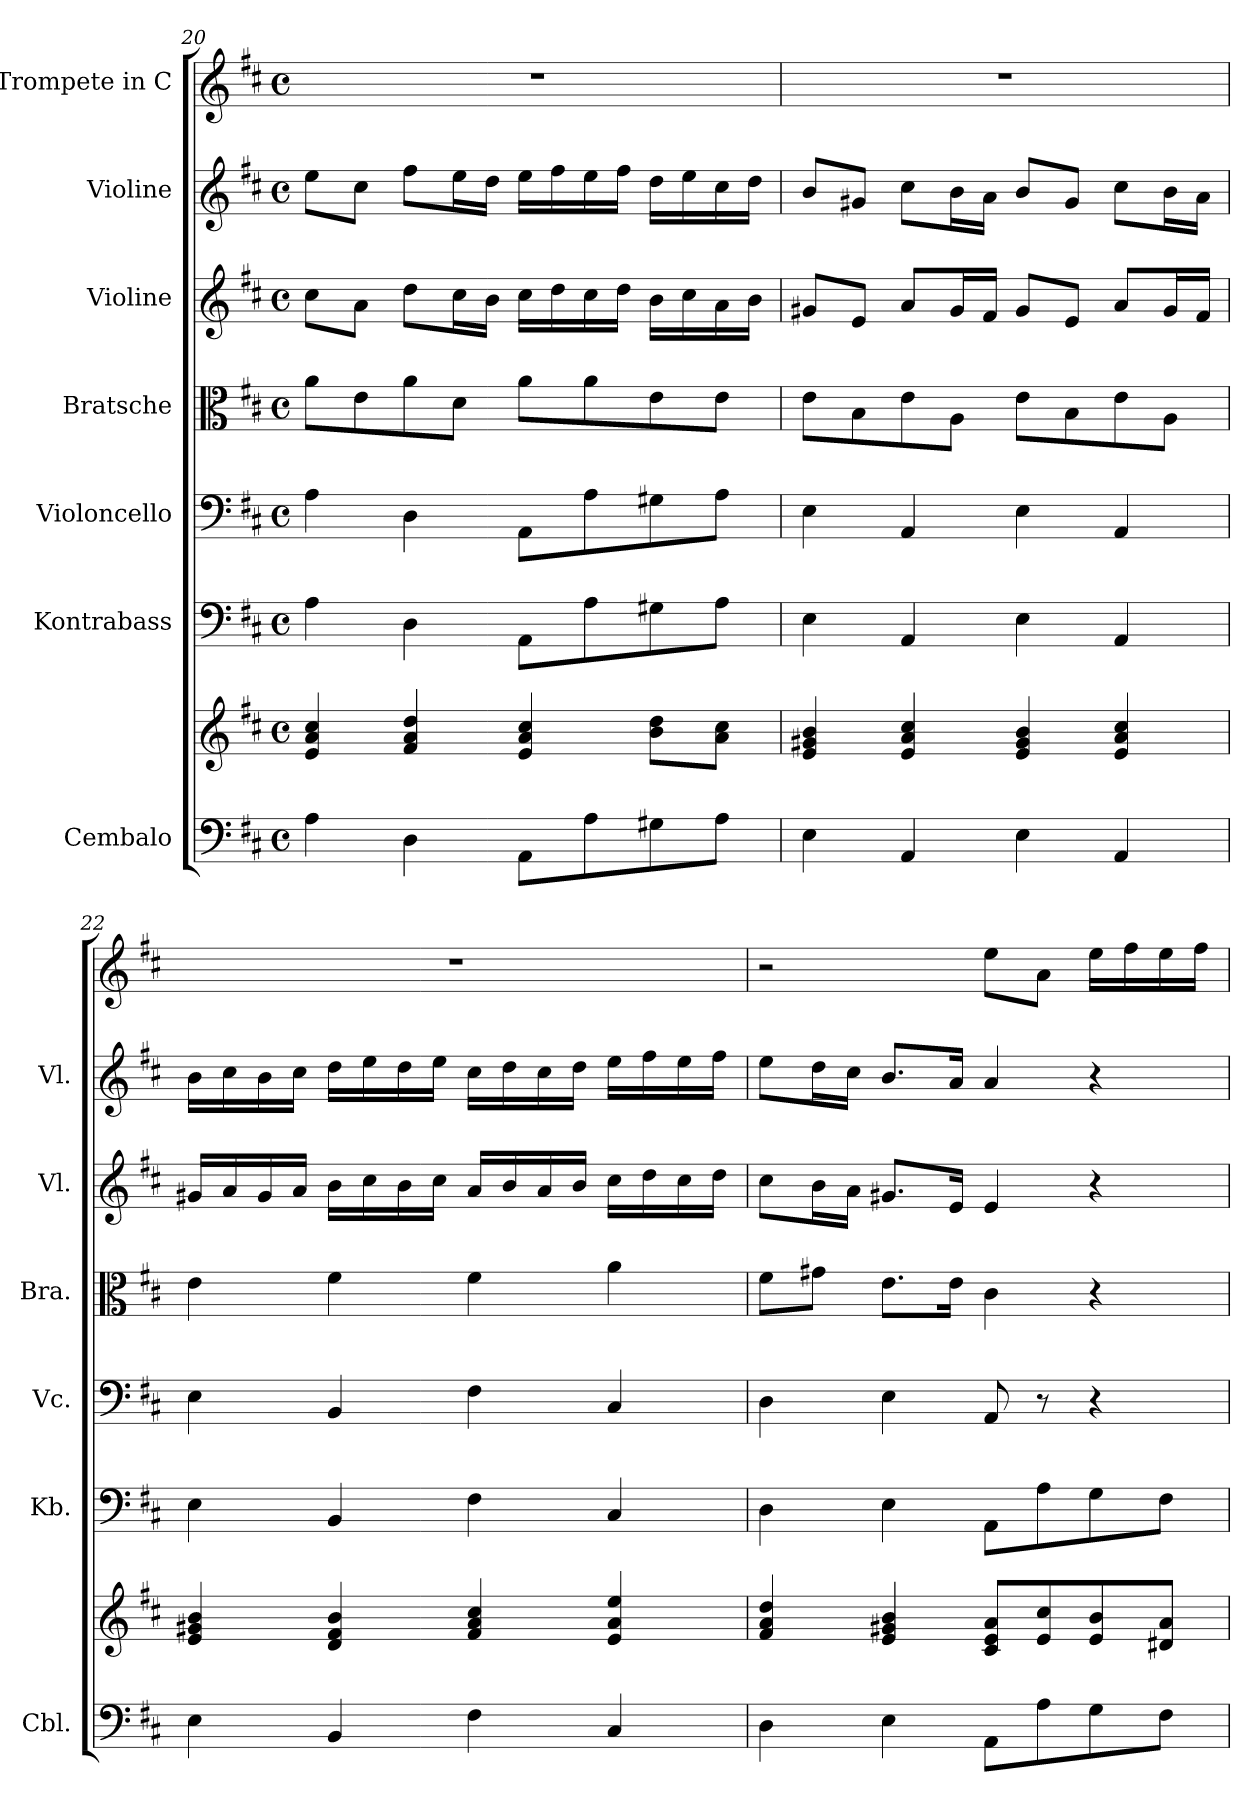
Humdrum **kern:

**kern	**kern	**kern	**kern	**kern	**kern	**kern	**kern
*part7	*part7	*part6	*part5	*part4	*part3	*part2	*part1
*staff8	*staff7	*staff6	*staff5	*staff4	*staff3	*staff2	*staff1
*I"Cembalo	*	*I"Kontrabass	*I"Violoncello	*I"Bratsche	*I"Violine	*I"Violine	*I"Trompete in C
*I'Cbl.	*	*I'Kb.	*I'Vc.	*I'Bra.	*I'Vl.	*I'Vl.	*
!!LO:LB:g=z
*clefF4	*clefG2	*clefF4	*clefF4	*clefC3	*clefG2	*clefG2	*clefG2
*	*	*ITrd7c12	*	*	*	*	*
*k[f#c#]	*k[f#c#]	*k[f#c#]	*k[f#c#]	*k[f#c#]	*k[f#c#]	*k[f#c#]	*k[f#c#]
*M4/4	*M4/4	*M4/4	*M4/4	*M4/4	*M4/4	*M4/4	*M4/4
*met(c)	*met(c)	*met(c)	*met(c)	*met(c)	*met(c)	*met(c)	*met(c)
=20	=20	=20	=20	=20	=20	=20	=20
4A\	4e/ 4a/ 4cc#/	4AA\	4A\	8a\L	8cc#\L	8ee\L	1r
.	.	.	.	8e\	8a\J	8cc#\J	.
4D\	4f#/ 4a/ 4dd/	4DD\	4D\	8a\	8dd\L	8ff#\L	.
.	.	.	.	8d\J	16cc#\L	16ee\L	.
.	.	.	.	.	16b\JJ	16dd\JJ	.
8AA\L	4e/ 4a/ 4cc#/	8AAA\L	8AA\L	8a\L	16cc#\LL	16ee\LL	.
.	.	.	.	.	16dd\	16ff#\	.
8A\	.	8AA\	8A\	8a\	16cc#\	16ee\	.
.	.	.	.	.	16dd\JJ	16ff#\JJ	.
8G#X\	8b\ 8dd\L	8GG#X\	8G#X\	8e\	16b\LL	16dd\LL	.
.	.	.	.	.	16cc#\	16ee\	.
8A\J	8a\ 8cc#\J	8AA\J	8A\J	8e\J	16a\	16cc#\	.
.	.	.	.	.	16b\JJ	16dd\JJ	.
=21	=21	=21	=21	=21	=21	=21	=21
4E\	4e/ 4g#X/ 4b/	4EE\	4E\	8e\L	8g#X/L	8b/L	1r
.	.	.	.	8B\	8e/J	8g#X/J	.
4AA/	4e/ 4a/ 4cc#/	4AAA/	4AA/	8e\	8a/L	8cc#\L	.
.	.	.	.	8A\J	16g#/L	16b\L	.
.	.	.	.	.	16f#/JJ	16a\JJ	.
4E\	4e/ 4g#/ 4b/	4EE\	4E\	8e\L	8g#/L	8b/L	.
.	.	.	.	8B\	8e/J	8g#/J	.
4AA/	4e/ 4a/ 4cc#/	4AAA/	4AA/	8e\	8a/L	8cc#\L	.
.	.	.	.	8A\J	16g#/L	16b\L	.
.	.	.	.	.	16f#/JJ	16a\JJ	.
=22	=22	=22	=22	=22	=22	=22	=22
4E\	4e/ 4g#X/ 4b/	4EE\	4E\	4e\	16g#X/LL	16b\LL	1r
.	.	.	.	.	16a/	16cc#\	.
.	.	.	.	.	16g#/	16b\	.
.	.	.	.	.	16a/JJ	16cc#\JJ	.
4BB/	4d/ 4f#/ 4b/	4BBB/	4BB/	4f#\	16b\LL	16dd\LL	.
.	.	.	.	.	16cc#\	16ee\	.
.	.	.	.	.	16b\	16dd\	.
.	.	.	.	.	16cc#\JJ	16ee\JJ	.
4F#\	4f#/ 4a/ 4cc#/	4FF#\	4F#\	4f#\	16a/LL	16cc#\LL	.
.	.	.	.	.	16b/	16dd\	.
.	.	.	.	.	16a/	16cc#\	.
.	.	.	.	.	16b/JJ	16dd\JJ	.
4C#/	4e/ 4a/ 4ee/	4CC#/	4C#/	4a\	16cc#\LL	16ee\LL	.
.	.	.	.	.	16dd\	16ff#\	.
.	.	.	.	.	16cc#\	16ee\	.
.	.	.	.	.	16dd\JJ	16ff#\JJ	.
=23	=23	=23	=23	=23	=23	=23	=23
4D\	4f#/ 4a/ 4dd/	4DD\	4D\	8f#\L	8cc#\L	8ee\L	2r
.	.	.	.	8g#X\J	16b\L	16dd\L	.
.	.	.	.	.	16a\JJ	16cc#\JJ	.
4E\	4e/ 4g#X/ 4b/	4EE\	4E\	8.e\L	8.g#X/L	8.b/L	.
.	.	.	.	16e\Jk	16e/Jk	16a/Jk	.
8AA\L	8c#/ 8e/ 8a/L	8AAA\L	8AA/	4c#\	4e/	4a/	8ee\L
8A\	8e/ 8cc#/	8AA\	8r	.	.	.	8a\J
8G\	8e/ 8b/	8GG\	4r	4r	4r	4r	16ee\LL
.	.	.	.	.	.	.	16ff#\
8F#\J	8d#X/ 8a/J	8FF#\J	.	.	.	.	16ee\
.	.	.	.	.	.	.	16ff#\JJ
=	=	=	=	=	=	=	=
*-	*-	*-	*-	*-	*-	*-	*-
